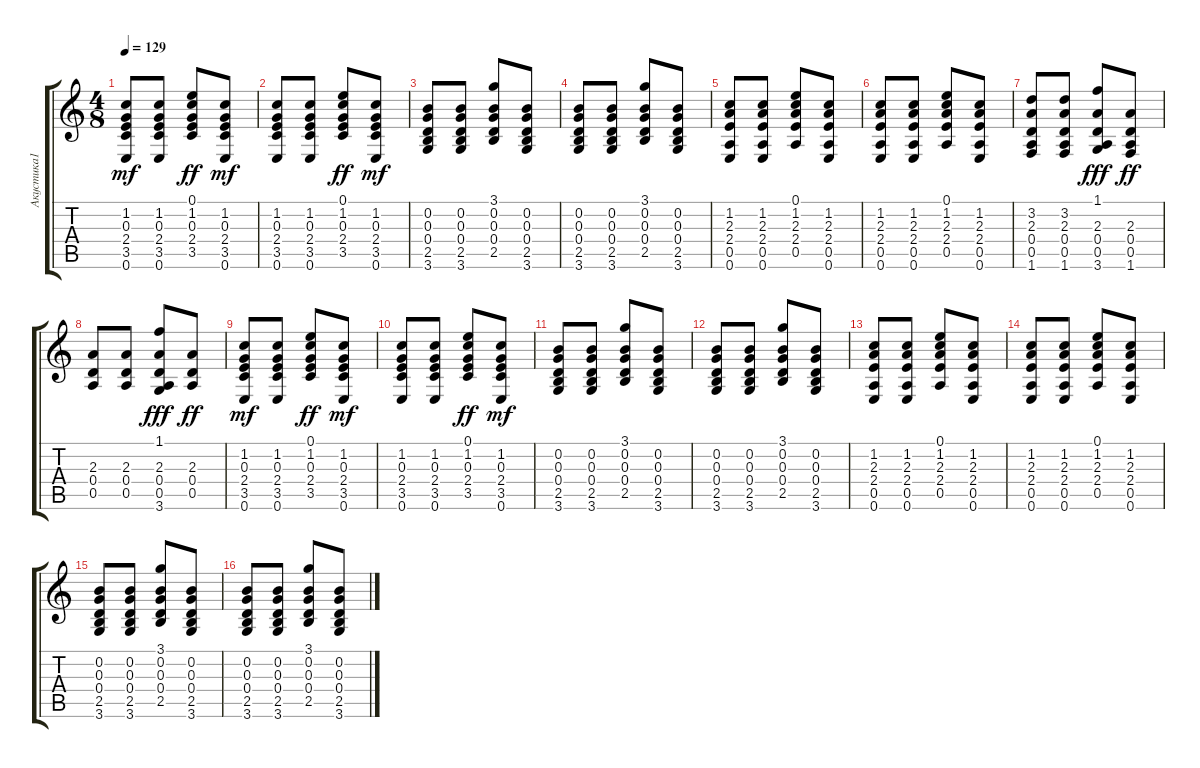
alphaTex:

\track ("Акустика1" "Акустика1") {instrument acousticguitarsteel}
\staff {score tabs}
\tuning (E4 B3 G3 D3 A2 E2) {hide}
\ts (4 8)
\tempo 129
\clef g2
\ks c
(1.2 0.3 2.4 3.5 0.6).8{dy mf} (1.2 0.3 2.4 3.5 0.6).8 (0.1 1.2 0.3 2.4 3.5).8{dy ff} (1.2 0.3 2.4 3.5 0.6).8{dy mf} |
(1.2 0.3 2.4 3.5 0.6).8 (1.2 0.3 2.4 3.5 0.6).8 (0.1 1.2 0.3 2.4 3.5).8{dy ff} (1.2 0.3 2.4 3.5 0.6).8{dy mf} |
(0.2 0.3 0.4 2.5 3.6).8 (0.2 0.3 0.4 2.5 3.6).8 (3.1 0.2 0.3 0.4 2.5).8 (0.2 0.3 0.4 2.5 3.6).8 |
(0.2 0.3 0.4 2.5 3.6).8 (0.2 0.3 0.4 2.5 3.6).8 (3.1 0.2 0.3 0.4 2.5).8 (0.2 0.3 0.4 2.5 3.6).8 |
(1.2 2.3 2.4 0.5 0.6).8 (1.2 2.3 2.4 0.5 0.6).8 (0.1 1.2 2.3 2.4 0.5).8 (1.2 2.3 2.4 0.5 0.6).8 |
(1.2 2.3 2.4 0.5 0.6).8 (1.2 2.3 2.4 0.5 0.6).8 (0.1 1.2 2.3 2.4 0.5).8 (1.2 2.3 2.4 0.5 0.6).8 |
(3.2 2.3 0.4 0.5 1.6).8 (3.2 2.3 0.4 0.5 1.6).8 (1.1 2.3 0.4 0.5 3.6).8{dy fff} (2.3 0.4 0.5 1.6).8{dy ff} |
(2.3 0.4 0.5).8 (2.3 0.4 0.5).8 (1.1 2.3 0.4 0.5 3.6).8{dy fff} (2.3 0.4 0.5).8{dy ff} |
(1.2 0.3 2.4 3.5 0.6).8{dy mf} (1.2 0.3 2.4 3.5 0.6).8 (0.1 1.2 0.3 2.4 3.5).8{dy ff} (1.2 0.3 2.4 3.5 0.6).8{dy mf} |
(1.2 0.3 2.4 3.5 0.6).8 (1.2 0.3 2.4 3.5 0.6).8 (0.1 1.2 0.3 2.4 3.5).8{dy ff} (1.2 0.3 2.4 3.5 0.6).8{dy mf} |
(0.2 0.3 0.4 2.5 3.6).8 (0.2 0.3 0.4 2.5 3.6).8 (3.1 0.2 0.3 0.4 2.5).8 (0.2 0.3 0.4 2.5 3.6).8 |
(0.2 0.3 0.4 2.5 3.6).8 (0.2 0.3 0.4 2.5 3.6).8 (3.1 0.2 0.3 0.4 2.5).8 (0.2 0.3 0.4 2.5 3.6).8 |
(1.2 2.3 2.4 0.5 0.6).8 (1.2 2.3 2.4 0.5 0.6).8 (0.1 1.2 2.3 2.4 0.5).8 (1.2 2.3 2.4 0.5 0.6).8 |
(1.2 2.3 2.4 0.5 0.6).8 (1.2 2.3 2.4 0.5 0.6).8 (0.1 1.2 2.3 2.4 0.5).8 (1.2 2.3 2.4 0.5 0.6).8 |
(0.2 0.3 0.4 2.5 3.6).8 (0.2 0.3 0.4 2.5 3.6).8 (3.1 0.2 0.3 0.4 2.5).8 (0.2 0.3 0.4 2.5 3.6).8 |
(0.2 0.3 0.4 2.5 3.6).8 (0.2 0.3 0.4 2.5 3.6).8 (3.1 0.2 0.3 0.4 2.5).8 (0.2 0.3 0.4 2.5 3.6).8
